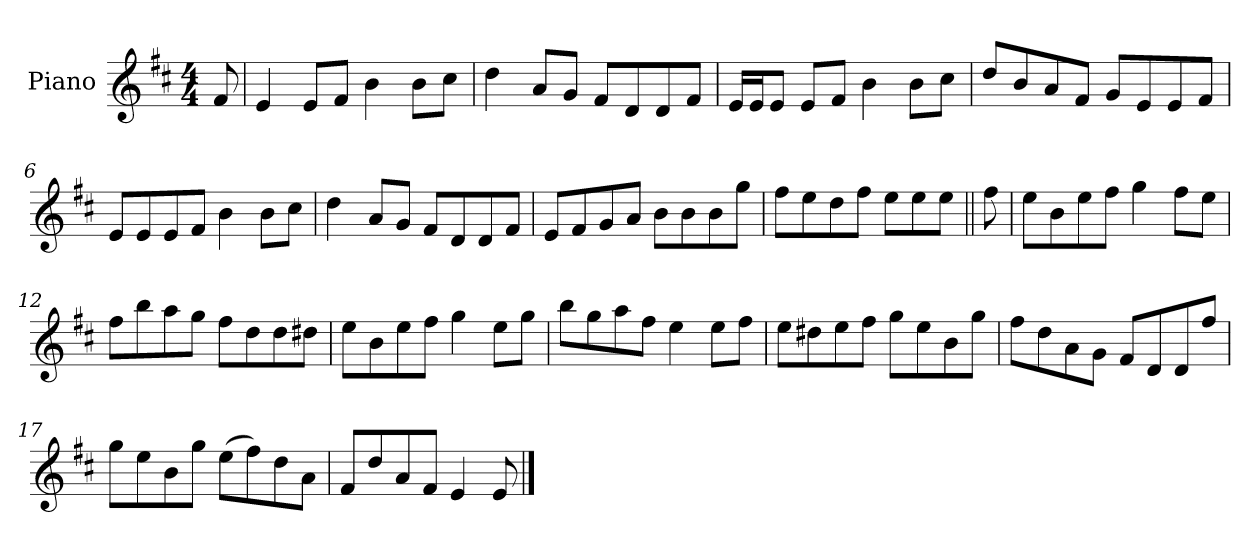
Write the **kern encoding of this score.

**kern
*part1
*staff1
*I"Piano
*I'Pno
*clefG2
*k[f#c#]
*D:
*M4/4
=1
8f#/
=2
4e/
8e/L
8f#/J
4b\
8b\L
8cc#\J
=3
4dd\
8a/L
8g/J
8f#/L
8d/
8d/
8f#/J
=4
16e/LL
16e/J
8e/J
8e/L
8f#/J
4b\
8b\L
8cc#\J
!!LO:LB:g=z
=5
8dd/L
8b/
8a/
8f#/J
8g/L
8e/
8e/
8f#/J
=6
8e/L
8e/
8e/
8f#/J
4b\
8b\L
8cc#\J
=7
4dd\
8a/L
8g/J
8f#/L
8d/
8d/
8f#/J
=8
8e/L
8f#/
8g/
8a/J
8b\L
8b\
8b\
8gg\J
=9
8ff#\L
8ee\
8dd\
8ff#\J
8ee\L
8ee\
8ee\J
!!LO:LB:g=z
=10||
8ff#\
=11
8ee\L
8b\
8ee\
8ff#\J
4gg\
8ff#\L
8ee\J
=12
8ff#\L
8bb\
8aa\
8gg\J
8ff#\L
8dd\
8dd\
8dd#X\J
=13
8ee\L
8b\
8ee\
8ff#\J
4gg\
8ee\L
8gg\J
=14
8bb\L
8gg\
8aa\
8ff#\J
4ee\
8ee\L
8ff#\J
!!LO:LB:g=z
=15
8ee\L
8dd#X\
8ee\
8ff#\J
8gg\L
8ee\
8b\
8gg\J
=16
8ff#\L
8dd\
8a\
8g\J
8f#/L
8d/
8d/
8ff#/J
=17
8gg\L
8ee\
8b\
8gg\J
(>8ee\L
8ff#\)
8dd\
8a\J
=18
8f#/L
8dd/
8a/
8f#/J
4e/
8e/
==
*-
